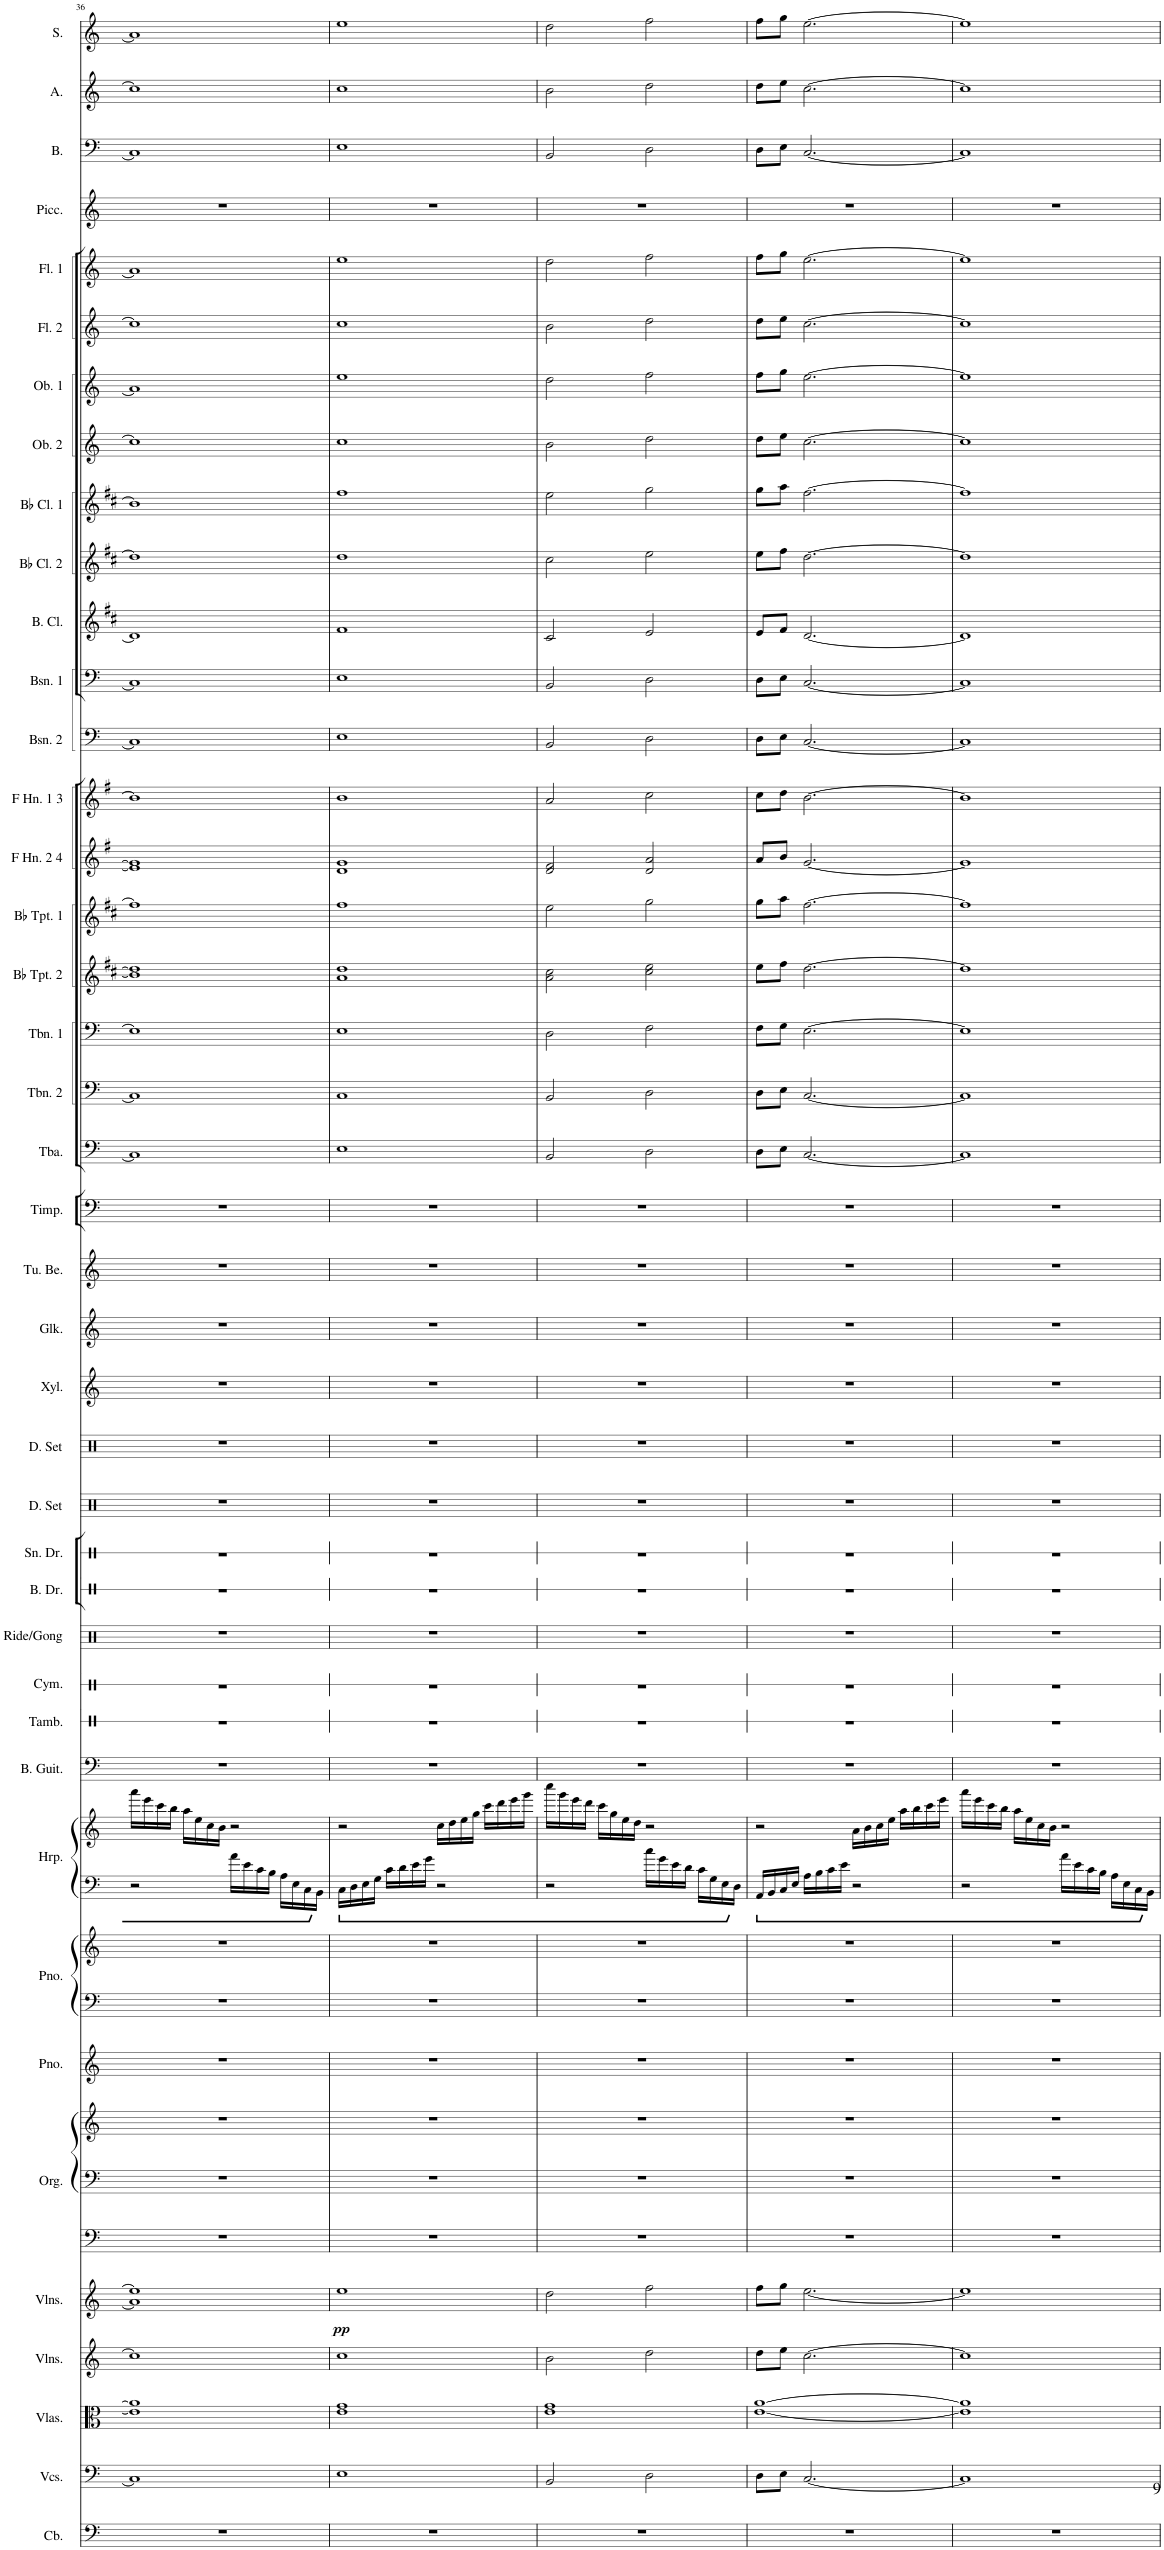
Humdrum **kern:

**kern	**kern	**kern	**kern	**kern	**dynam	**kern	**kern	**kern	**kern	**kern	**kern	**kern	**kern	**kern	**kern	**kern	**kern	**kern	**kern	**kern	**kern	**kern	**kern	**kern	**kern	**kern	**kern	**kern	**kern	**kern	**kern	**kern	**kern	**kern	**kern	**kern	**kern	**kern	**kern	**kern	**kern	**kern	**kern	**kern	**kern
*part41	*part40	*part39	*part38	*part37	*part37	*part36	*part36	*part36	*part35	*part34	*part34	*part33	*part33	*part32	*part31	*part30	*part29	*part28	*part27	*part26	*part25	*part24	*part23	*part22	*part21	*part20	*part19	*part18	*part17	*part16	*part15	*part14	*part13	*part12	*part11	*part10	*part9	*part8	*part7	*part6	*part5	*part4	*part3	*part2	*part1
*staff45	*staff44	*staff43	*staff42	*staff41	*staff41	*staff40	*staff39	*staff38	*staff37	*staff36	*staff35	*staff34	*staff33	*staff32	*staff31	*staff30	*staff29	*staff28	*staff27	*staff26	*staff25	*staff24	*staff23	*staff22	*staff21	*staff20	*staff19	*staff18	*staff17	*staff16	*staff15	*staff14	*staff13	*staff12	*staff11	*staff10	*staff9	*staff8	*staff7	*staff6	*staff5	*staff4	*staff3	*staff2	*staff1
*I"Contrabass	*I"Violoncellos	*I"Violas	*I"Violins	*I"Violins	*	*I"Organ	*	*	*I"Piano	*I"Piano	*	*I"Harp	*	*I"Bass Guitar	*I"Tambourine	*I"Cymbal	*I"Ride Cymbal/Gong	*I"Bass Drum	*I"Snare Drum	*I"Drumset	*I"Drumset	*I"Xylophone	*I"Glockenspiel	*I"Tubular Bells	*I"Timpani	*I"Tuba	*I"Trombone 2	*I"Trombone 1	*I"Bb Trumpet 2	*I"Bb Trumpet 1	*I"F Horn 2 &amp; 4	*I"F Horn 1 &amp; 3	*I"Bassoon 2	*I"Bassoon 1	*I"Bass Clarinet	*I"Bb Clarinet 2	*I"Bb Clarinet 1	*I"Oboe 2	*I"Oboe 1	*I"Flute 2	*I"Flute 1	*I"Piccolo	*I"Bass	*I"Alto	*I"Soprano
*I'Cb.	*I'Vcs.	*I'Vlas.	*I'Vlns.	*I'Vlns.	*	*I'Org.	*	*	*I'Pno.	*I'Pno.	*	*I'Hrp.	*	*I'B. Guit.	*I'Tamb.	*I'Cym.	*I'Ride/Gong	*I'B. Dr.	*I'Sn. Dr.	*I'D. Set	*I'D. Set	*I'Xyl.	*I'Glk.	*I'Tu. Be.	*I'Timp.	*I'Tba.	*I'Tbn. 2	*I'Tbn. 1	*I'Bb Tpt. 2	*I'Bb Tpt. 1	*I'F Hn. 2 4	*I'F Hn. 1 3	*I'Bsn. 2	*I'Bsn. 1	*I'B. Cl.	*I'Bb Cl. 2	*I'Bb Cl. 1	*I'Ob. 2	*I'Ob. 1	*I'Fl. 2	*I'Fl. 1	*I'Picc.	*I'B.	*I'A.	*I'S.
!!LO:PB:g=z
*clefF4	*clefF4	*clefC3	*clefG2	*clefG2	*	*clefF4	*clefF4	*clefG2	*clefG2	*clefF4	*clefG2	*clefF4	*clefG2	*clefF4	*clefX	*clefX	*clefX	*clefX	*clefX	*clefX	*clefX	*clefG2	*clefG2	*clefG2	*clefF4	*clefF4	*clefF4	*clefF4	*clefG2	*clefG2	*clefG2	*clefG2	*clefF4	*clefF4	*clefG2	*clefG2	*clefG2	*clefG2	*clefG2	*clefG2	*clefG2	*clefG2	*clefF4	*clefG2	*clefG2
*Trd7c12	*	*	*	*	*	*	*	*	*	*	*	*	*	*Trd7c12	*	*	*	*	*	*	*	*Trd-7c-12	*Trd-14c-24	*	*	*	*	*	*Trd1c2	*Trd1c2	*Trd4c7	*Trd4c7	*	*	*Trd8c14	*Trd1c2	*Trd1c2	*	*	*	*	*Trd-7c-12	*	*	*
*k[]	*k[]	*k[]	*k[]	*k[]	*	*k[]	*k[]	*k[]	*k[]	*k[]	*k[]	*k[]	*k[]	*k[]	*k[]	*k[]	*k[]	*k[]	*k[]	*k[]	*k[]	*k[]	*k[]	*k[]	*k[]	*k[]	*k[]	*k[]	*k[f#c#]	*k[f#c#]	*k[f#]	*k[f#]	*k[]	*k[]	*k[f#c#]	*k[f#c#]	*k[f#c#]	*k[]	*k[]	*k[]	*k[]	*k[]	*k[]	*k[]	*k[]
*M4/4	*M4/4	*M4/4	*M4/4	*M4/4	*	*M4/4	*M4/4	*M4/4	*M4/4	*M4/4	*M4/4	*M4/4	*M4/4	*M4/4	*M4/4	*M4/4	*M4/4	*M4/4	*M4/4	*M4/4	*M4/4	*M4/4	*M4/4	*M4/4	*M4/4	*M4/4	*M4/4	*M4/4	*M4/4	*M4/4	*M4/4	*M4/4	*M4/4	*M4/4	*M4/4	*M4/4	*M4/4	*M4/4	*M4/4	*M4/4	*M4/4	*M4/4	*M4/4	*M4/4	*M4/4
=36	=36	=36	=36	=36	=36	=36	=36	=36	=36	=36	=36	=36	=36	=36	=36	=36	=36	=36	=36	=36	=36	=36	=36	=36	=36	=36	=36	=36	=36	=36	=36	=36	=36	=36	=36	=36	=36	=36	=36	=36	=36	=36	=36	=36	=36
*	*	*	*	*^	*	*	*	*	*	*	*	*	*	*	*	*	*	*	*	*	*	*	*	*	*	*	*	*	*	*	*	*	*	*	*	*	*	*	*	*	*	*	*	*	*
1r	1C]	1e] 1a]	1cc]	1ee]	1a]	.	1r	1r	1r	1r	1r	1r	2r	16aaa\LL	1r	1r	1r	1r	1r	1r	1r	1r	1r	1r	1r	1r	1C]	1C]	1E]	1b] 1dd]	1ff#]	1e] 1g]	1b]	1C]	1C]	1d]	1dd]	1b]	1cc]	1a]	1cc]	1a]	1r	1C]	1cc]	1a]
.	.	.	.	.	.	.	.	.	.	.	.	.	.	16eee\	.	.	.	.	.	.	.	.	.	.	.	.	.	.	.	.	.	.	.	.	.	.	.	.	.	.	.	.	.	.	.	.
.	.	.	.	.	.	.	.	.	.	.	.	.	.	16ccc\	.	.	.	.	.	.	.	.	.	.	.	.	.	.	.	.	.	.	.	.	.	.	.	.	.	.	.	.	.	.	.	.
.	.	.	.	.	.	.	.	.	.	.	.	.	.	16bb\JJ	.	.	.	.	.	.	.	.	.	.	.	.	.	.	.	.	.	.	.	.	.	.	.	.	.	.	.	.	.	.	.	.
.	.	.	.	.	.	.	.	.	.	.	.	.	.	16aa\LL	.	.	.	.	.	.	.	.	.	.	.	.	.	.	.	.	.	.	.	.	.	.	.	.	.	.	.	.	.	.	.	.
.	.	.	.	.	.	.	.	.	.	.	.	.	.	16ee\	.	.	.	.	.	.	.	.	.	.	.	.	.	.	.	.	.	.	.	.	.	.	.	.	.	.	.	.	.	.	.	.
.	.	.	.	.	.	.	.	.	.	.	.	.	.	16cc\	.	.	.	.	.	.	.	.	.	.	.	.	.	.	.	.	.	.	.	.	.	.	.	.	.	.	.	.	.	.	.	.
.	.	.	.	.	.	.	.	.	.	.	.	.	.	16b\JJ	.	.	.	.	.	.	.	.	.	.	.	.	.	.	.	.	.	.	.	.	.	.	.	.	.	.	.	.	.	.	.	.
.	.	.	.	.	.	.	.	.	.	.	.	.	16a\LL	2r	.	.	.	.	.	.	.	.	.	.	.	.	.	.	.	.	.	.	.	.	.	.	.	.	.	.	.	.	.	.	.	.
.	.	.	.	.	.	.	.	.	.	.	.	.	16e\	.	.	.	.	.	.	.	.	.	.	.	.	.	.	.	.	.	.	.	.	.	.	.	.	.	.	.	.	.	.	.	.	.
.	.	.	.	.	.	.	.	.	.	.	.	.	16c\	.	.	.	.	.	.	.	.	.	.	.	.	.	.	.	.	.	.	.	.	.	.	.	.	.	.	.	.	.	.	.	.	.
.	.	.	.	.	.	.	.	.	.	.	.	.	16B\JJ	.	.	.	.	.	.	.	.	.	.	.	.	.	.	.	.	.	.	.	.	.	.	.	.	.	.	.	.	.	.	.	.	.
.	.	.	.	.	.	.	.	.	.	.	.	.	16A\LL	.	.	.	.	.	.	.	.	.	.	.	.	.	.	.	.	.	.	.	.	.	.	.	.	.	.	.	.	.	.	.	.	.
.	.	.	.	.	.	.	.	.	.	.	.	.	16E\	.	.	.	.	.	.	.	.	.	.	.	.	.	.	.	.	.	.	.	.	.	.	.	.	.	.	.	.	.	.	.	.	.
.	.	.	.	.	.	.	.	.	.	.	.	.	16C\	.	.	.	.	.	.	.	.	.	.	.	.	.	.	.	.	.	.	.	.	.	.	.	.	.	.	.	.	.	.	.	.	.
.	.	.	.	.	.	.	.	.	.	.	.	.	16BB\JJ	.	.	.	.	.	.	.	.	.	.	.	.	.	.	.	.	.	.	.	.	.	.	.	.	.	.	.	.	.	.	.	.	.
=37	=37	=37	=37	=37	=37	=37	=37	=37	=37	=37	=37	=37	=37	=37	=37	=37	=37	=37	=37	=37	=37	=37	=37	=37	=37	=37	=37	=37	=37	=37	=37	=37	=37	=37	=37	=37	=37	=37	=37	=37	=37	=37	=37	=37	=37	=37
!	!	!	!	!	!	!LO:DY:b	!	!	!	!	!	!	!	!	!	!	!	!	!	!	!	!	!	!	!	!	!	!	!	!	!	!	!	!	!	!	!	!	!	!	!	!	!	!	!	!
1r	1E	1e 1g	1cc	1ee	1ryy	pp	1r	1r	1r	1r	1r	1r	16C\LL	2r	1r	1r	1r	1r	1r	1r	1r	1r	1r	1r	1r	1r	1E	1C	1E	1a 1dd	1ff#	1d 1g	1b	1E	1E	1f#	1dd	1ff#	1cc	1ee	1cc	1ee	1r	1E	1cc	1ee
.	.	.	.	.	.	.	.	.	.	.	.	.	16D\	.	.	.	.	.	.	.	.	.	.	.	.	.	.	.	.	.	.	.	.	.	.	.	.	.	.	.	.	.	.	.	.	.
.	.	.	.	.	.	.	.	.	.	.	.	.	16E\	.	.	.	.	.	.	.	.	.	.	.	.	.	.	.	.	.	.	.	.	.	.	.	.	.	.	.	.	.	.	.	.	.
.	.	.	.	.	.	.	.	.	.	.	.	.	16G\JJ	.	.	.	.	.	.	.	.	.	.	.	.	.	.	.	.	.	.	.	.	.	.	.	.	.	.	.	.	.	.	.	.	.
.	.	.	.	.	.	.	.	.	.	.	.	.	16c\LL	.	.	.	.	.	.	.	.	.	.	.	.	.	.	.	.	.	.	.	.	.	.	.	.	.	.	.	.	.	.	.	.	.
.	.	.	.	.	.	.	.	.	.	.	.	.	16d\	.	.	.	.	.	.	.	.	.	.	.	.	.	.	.	.	.	.	.	.	.	.	.	.	.	.	.	.	.	.	.	.	.
.	.	.	.	.	.	.	.	.	.	.	.	.	16e\	.	.	.	.	.	.	.	.	.	.	.	.	.	.	.	.	.	.	.	.	.	.	.	.	.	.	.	.	.	.	.	.	.
.	.	.	.	.	.	.	.	.	.	.	.	.	16g\JJ	.	.	.	.	.	.	.	.	.	.	.	.	.	.	.	.	.	.	.	.	.	.	.	.	.	.	.	.	.	.	.	.	.
.	.	.	.	.	.	.	.	.	.	.	.	.	2r	16cc\LL	.	.	.	.	.	.	.	.	.	.	.	.	.	.	.	.	.	.	.	.	.	.	.	.	.	.	.	.	.	.	.	.
.	.	.	.	.	.	.	.	.	.	.	.	.	.	16dd\	.	.	.	.	.	.	.	.	.	.	.	.	.	.	.	.	.	.	.	.	.	.	.	.	.	.	.	.	.	.	.	.
.	.	.	.	.	.	.	.	.	.	.	.	.	.	16ee\	.	.	.	.	.	.	.	.	.	.	.	.	.	.	.	.	.	.	.	.	.	.	.	.	.	.	.	.	.	.	.	.
.	.	.	.	.	.	.	.	.	.	.	.	.	.	16gg\JJ	.	.	.	.	.	.	.	.	.	.	.	.	.	.	.	.	.	.	.	.	.	.	.	.	.	.	.	.	.	.	.	.
.	.	.	.	.	.	.	.	.	.	.	.	.	.	16ccc\LL	.	.	.	.	.	.	.	.	.	.	.	.	.	.	.	.	.	.	.	.	.	.	.	.	.	.	.	.	.	.	.	.
.	.	.	.	.	.	.	.	.	.	.	.	.	.	16ddd\	.	.	.	.	.	.	.	.	.	.	.	.	.	.	.	.	.	.	.	.	.	.	.	.	.	.	.	.	.	.	.	.
.	.	.	.	.	.	.	.	.	.	.	.	.	.	16eee\	.	.	.	.	.	.	.	.	.	.	.	.	.	.	.	.	.	.	.	.	.	.	.	.	.	.	.	.	.	.	.	.
.	.	.	.	.	.	.	.	.	.	.	.	.	.	16ggg\JJ	.	.	.	.	.	.	.	.	.	.	.	.	.	.	.	.	.	.	.	.	.	.	.	.	.	.	.	.	.	.	.	.
=38	=38	=38	=38	=38	=38	=38	=38	=38	=38	=38	=38	=38	=38	=38	=38	=38	=38	=38	=38	=38	=38	=38	=38	=38	=38	=38	=38	=38	=38	=38	=38	=38	=38	=38	=38	=38	=38	=38	=38	=38	=38	=38	=38	=38	=38	=38
1r	2BB/	1e 1g	2b\	2ryy	2dd\	.	1r	1r	1r	1r	1r	1r	2r	16cccc\LL	1r	1r	1r	1r	1r	1r	1r	1r	1r	1r	1r	1r	2BB/	2BB/	2D\	2a\ 2cc#\	2ee\	2d/ 2f#/	2a/	2BB/	2BB/	2c#/	2cc#\	2ee\	2b\	2dd\	2b\	2dd\	1r	2BB/	2b\	2dd\
.	.	.	.	.	.	.	.	.	.	.	.	.	.	16ggg\	.	.	.	.	.	.	.	.	.	.	.	.	.	.	.	.	.	.	.	.	.	.	.	.	.	.	.	.	.	.	.	.
.	.	.	.	.	.	.	.	.	.	.	.	.	.	16eee\	.	.	.	.	.	.	.	.	.	.	.	.	.	.	.	.	.	.	.	.	.	.	.	.	.	.	.	.	.	.	.	.
.	.	.	.	.	.	.	.	.	.	.	.	.	.	16ddd\JJ	.	.	.	.	.	.	.	.	.	.	.	.	.	.	.	.	.	.	.	.	.	.	.	.	.	.	.	.	.	.	.	.
.	.	.	.	.	.	.	.	.	.	.	.	.	.	16ccc\LL	.	.	.	.	.	.	.	.	.	.	.	.	.	.	.	.	.	.	.	.	.	.	.	.	.	.	.	.	.	.	.	.
.	.	.	.	.	.	.	.	.	.	.	.	.	.	16gg\	.	.	.	.	.	.	.	.	.	.	.	.	.	.	.	.	.	.	.	.	.	.	.	.	.	.	.	.	.	.	.	.
.	.	.	.	.	.	.	.	.	.	.	.	.	.	16ee\	.	.	.	.	.	.	.	.	.	.	.	.	.	.	.	.	.	.	.	.	.	.	.	.	.	.	.	.	.	.	.	.
.	.	.	.	.	.	.	.	.	.	.	.	.	.	16dd\JJ	.	.	.	.	.	.	.	.	.	.	.	.	.	.	.	.	.	.	.	.	.	.	.	.	.	.	.	.	.	.	.	.
.	2D\	.	2dd\	2ryy	2ff\	.	.	.	.	.	.	.	16cc\LL	2r	.	.	.	.	.	.	.	.	.	.	.	.	2D\	2D\	2F\	2cc#\ 2ee\	2gg\	2d/ 2a/	2cc\	2D\	2D\	2e/	2ee\	2gg\	2dd\	2ff\	2dd\	2ff\	.	2D\	2dd\	2ff\
.	.	.	.	.	.	.	.	.	.	.	.	.	16g\	.	.	.	.	.	.	.	.	.	.	.	.	.	.	.	.	.	.	.	.	.	.	.	.	.	.	.	.	.	.	.	.	.
.	.	.	.	.	.	.	.	.	.	.	.	.	16e\	.	.	.	.	.	.	.	.	.	.	.	.	.	.	.	.	.	.	.	.	.	.	.	.	.	.	.	.	.	.	.	.	.
.	.	.	.	.	.	.	.	.	.	.	.	.	16d\JJ	.	.	.	.	.	.	.	.	.	.	.	.	.	.	.	.	.	.	.	.	.	.	.	.	.	.	.	.	.	.	.	.	.
.	.	.	.	.	.	.	.	.	.	.	.	.	16c\LL	.	.	.	.	.	.	.	.	.	.	.	.	.	.	.	.	.	.	.	.	.	.	.	.	.	.	.	.	.	.	.	.	.
.	.	.	.	.	.	.	.	.	.	.	.	.	16G\	.	.	.	.	.	.	.	.	.	.	.	.	.	.	.	.	.	.	.	.	.	.	.	.	.	.	.	.	.	.	.	.	.
.	.	.	.	.	.	.	.	.	.	.	.	.	16E\	.	.	.	.	.	.	.	.	.	.	.	.	.	.	.	.	.	.	.	.	.	.	.	.	.	.	.	.	.	.	.	.	.
.	.	.	.	.	.	.	.	.	.	.	.	.	16D\JJ	.	.	.	.	.	.	.	.	.	.	.	.	.	.	.	.	.	.	.	.	.	.	.	.	.	.	.	.	.	.	.	.	.
=39	=39	=39	=39	=39	=39	=39	=39	=39	=39	=39	=39	=39	=39	=39	=39	=39	=39	=39	=39	=39	=39	=39	=39	=39	=39	=39	=39	=39	=39	=39	=39	=39	=39	=39	=39	=39	=39	=39	=39	=39	=39	=39	=39	=39	=39	=39
1r	8D\L	[1e [1a	8dd\L	8ryy	8ff\L	.	1r	1r	1r	1r	1r	1r	16AA/LL	2r	1r	1r	1r	1r	1r	1r	1r	1r	1r	1r	1r	1r	8D\L	8D\L	8F\L	8ee\L	8gg\L	8a/L	8cc\L	8D\L	8D\L	8e/L	8ee\L	8gg\L	8dd\L	8ff\L	8dd\L	8ff\L	1r	8D\L	8dd\L	8ff\L
.	.	.	.	.	.	.	.	.	.	.	.	.	16BB/	.	.	.	.	.	.	.	.	.	.	.	.	.	.	.	.	.	.	.	.	.	.	.	.	.	.	.	.	.	.	.	.	.
.	8E\J	.	8ee\J	8ryy	8gg\J	.	.	.	.	.	.	.	16C/	.	.	.	.	.	.	.	.	.	.	.	.	.	8E\J	8E\J	8G\J	8ff#\J	8aa\J	8b/J	8dd\J	8E\J	8E\J	8f#/J	8ff#\J	8aa\J	8ee\J	8gg\J	8ee\J	8gg\J	.	8E\J	8ee\J	8gg\J
.	.	.	.	.	.	.	.	.	.	.	.	.	16E/JJ	.	.	.	.	.	.	.	.	.	.	.	.	.	.	.	.	.	.	.	.	.	.	.	.	.	.	.	.	.	.	.	.	.
.	[2.C/	.	[2.cc\	2.ryy	[2.ee\	.	.	.	.	.	.	.	16A\LL	.	.	.	.	.	.	.	.	.	.	.	.	.	[2.C/	[2.C/	[2.E\	[2.dd\	[2.ff#\	[2.g/	[2.b\	[2.C/	[2.C/	[2.d/	[2.dd\	[2.ff#\	[2.cc\	[2.ee\	[2.cc\	[2.ee\	.	[2.C/	[2.cc\	[2.ee\
.	.	.	.	.	.	.	.	.	.	.	.	.	16B\	.	.	.	.	.	.	.	.	.	.	.	.	.	.	.	.	.	.	.	.	.	.	.	.	.	.	.	.	.	.	.	.	.
.	.	.	.	.	.	.	.	.	.	.	.	.	16c\	.	.	.	.	.	.	.	.	.	.	.	.	.	.	.	.	.	.	.	.	.	.	.	.	.	.	.	.	.	.	.	.	.
.	.	.	.	.	.	.	.	.	.	.	.	.	16e\JJ	.	.	.	.	.	.	.	.	.	.	.	.	.	.	.	.	.	.	.	.	.	.	.	.	.	.	.	.	.	.	.	.	.
.	.	.	.	.	.	.	.	.	.	.	.	.	2r	16a\LL	.	.	.	.	.	.	.	.	.	.	.	.	.	.	.	.	.	.	.	.	.	.	.	.	.	.	.	.	.	.	.	.
.	.	.	.	.	.	.	.	.	.	.	.	.	.	16b\	.	.	.	.	.	.	.	.	.	.	.	.	.	.	.	.	.	.	.	.	.	.	.	.	.	.	.	.	.	.	.	.
.	.	.	.	.	.	.	.	.	.	.	.	.	.	16cc\	.	.	.	.	.	.	.	.	.	.	.	.	.	.	.	.	.	.	.	.	.	.	.	.	.	.	.	.	.	.	.	.
.	.	.	.	.	.	.	.	.	.	.	.	.	.	16ee\JJ	.	.	.	.	.	.	.	.	.	.	.	.	.	.	.	.	.	.	.	.	.	.	.	.	.	.	.	.	.	.	.	.
.	.	.	.	.	.	.	.	.	.	.	.	.	.	16aa\LL	.	.	.	.	.	.	.	.	.	.	.	.	.	.	.	.	.	.	.	.	.	.	.	.	.	.	.	.	.	.	.	.
.	.	.	.	.	.	.	.	.	.	.	.	.	.	16bb\	.	.	.	.	.	.	.	.	.	.	.	.	.	.	.	.	.	.	.	.	.	.	.	.	.	.	.	.	.	.	.	.
.	.	.	.	.	.	.	.	.	.	.	.	.	.	16ccc\	.	.	.	.	.	.	.	.	.	.	.	.	.	.	.	.	.	.	.	.	.	.	.	.	.	.	.	.	.	.	.	.
.	.	.	.	.	.	.	.	.	.	.	.	.	.	16eee\JJ	.	.	.	.	.	.	.	.	.	.	.	.	.	.	.	.	.	.	.	.	.	.	.	.	.	.	.	.	.	.	.	.
=40	=40	=40	=40	=40	=40	=40	=40	=40	=40	=40	=40	=40	=40	=40	=40	=40	=40	=40	=40	=40	=40	=40	=40	=40	=40	=40	=40	=40	=40	=40	=40	=40	=40	=40	=40	=40	=40	=40	=40	=40	=40	=40	=40	=40	=40	=40
1r	1C]	1e] 1a]	1cc]	1ee]	1ryy	.	1r	1r	1r	1r	1r	1r	2r	16aaa\LL	1r	1r	1r	1r	1r	1r	1r	1r	1r	1r	1r	1r	1C]	1C]	1E]	1dd]	1ff#]	1g]	1b]	1C]	1C]	1d]	1dd]	1ff#]	1cc]	1ee]	1cc]	1ee]	1r	1C]	1cc]	1ee]
.	.	.	.	.	.	.	.	.	.	.	.	.	.	16eee\	.	.	.	.	.	.	.	.	.	.	.	.	.	.	.	.	.	.	.	.	.	.	.	.	.	.	.	.	.	.	.	.
.	.	.	.	.	.	.	.	.	.	.	.	.	.	16ccc\	.	.	.	.	.	.	.	.	.	.	.	.	.	.	.	.	.	.	.	.	.	.	.	.	.	.	.	.	.	.	.	.
.	.	.	.	.	.	.	.	.	.	.	.	.	.	16bb\JJ	.	.	.	.	.	.	.	.	.	.	.	.	.	.	.	.	.	.	.	.	.	.	.	.	.	.	.	.	.	.	.	.
.	.	.	.	.	.	.	.	.	.	.	.	.	.	16aa\LL	.	.	.	.	.	.	.	.	.	.	.	.	.	.	.	.	.	.	.	.	.	.	.	.	.	.	.	.	.	.	.	.
.	.	.	.	.	.	.	.	.	.	.	.	.	.	16ee\	.	.	.	.	.	.	.	.	.	.	.	.	.	.	.	.	.	.	.	.	.	.	.	.	.	.	.	.	.	.	.	.
.	.	.	.	.	.	.	.	.	.	.	.	.	.	16cc\	.	.	.	.	.	.	.	.	.	.	.	.	.	.	.	.	.	.	.	.	.	.	.	.	.	.	.	.	.	.	.	.
.	.	.	.	.	.	.	.	.	.	.	.	.	.	16b\JJ	.	.	.	.	.	.	.	.	.	.	.	.	.	.	.	.	.	.	.	.	.	.	.	.	.	.	.	.	.	.	.	.
.	.	.	.	.	.	.	.	.	.	.	.	.	16a\LL	2r	.	.	.	.	.	.	.	.	.	.	.	.	.	.	.	.	.	.	.	.	.	.	.	.	.	.	.	.	.	.	.	.
.	.	.	.	.	.	.	.	.	.	.	.	.	16e\	.	.	.	.	.	.	.	.	.	.	.	.	.	.	.	.	.	.	.	.	.	.	.	.	.	.	.	.	.	.	.	.	.
.	.	.	.	.	.	.	.	.	.	.	.	.	16c\	.	.	.	.	.	.	.	.	.	.	.	.	.	.	.	.	.	.	.	.	.	.	.	.	.	.	.	.	.	.	.	.	.
.	.	.	.	.	.	.	.	.	.	.	.	.	16B\JJ	.	.	.	.	.	.	.	.	.	.	.	.	.	.	.	.	.	.	.	.	.	.	.	.	.	.	.	.	.	.	.	.	.
.	.	.	.	.	.	.	.	.	.	.	.	.	16A\LL	.	.	.	.	.	.	.	.	.	.	.	.	.	.	.	.	.	.	.	.	.	.	.	.	.	.	.	.	.	.	.	.	.
.	.	.	.	.	.	.	.	.	.	.	.	.	16E\	.	.	.	.	.	.	.	.	.	.	.	.	.	.	.	.	.	.	.	.	.	.	.	.	.	.	.	.	.	.	.	.	.
.	.	.	.	.	.	.	.	.	.	.	.	.	16C\	.	.	.	.	.	.	.	.	.	.	.	.	.	.	.	.	.	.	.	.	.	.	.	.	.	.	.	.	.	.	.	.	.
.	.	.	.	.	.	.	.	.	.	.	.	.	16BB\JJ	.	.	.	.	.	.	.	.	.	.	.	.	.	.	.	.	.	.	.	.	.	.	.	.	.	.	.	.	.	.	.	.	.
*	*	*	*	*v	*v	*	*	*	*	*	*	*	*	*	*	*	*	*	*	*	*	*	*	*	*	*	*	*	*	*	*	*	*	*	*	*	*	*	*	*	*	*	*	*	*	*
=	=	=	=	=	=	=	=	=	=	=	=	=	=	=	=	=	=	=	=	=	=	=	=	=	=	=	=	=	=	=	=	=	=	=	=	=	=	=	=	=	=	=	=	=	=
*-	*-	*-	*-	*-	*-	*-	*-	*-	*-	*-	*-	*-	*-	*-	*-	*-	*-	*-	*-	*-	*-	*-	*-	*-	*-	*-	*-	*-	*-	*-	*-	*-	*-	*-	*-	*-	*-	*-	*-	*-	*-	*-	*-	*-	*-
